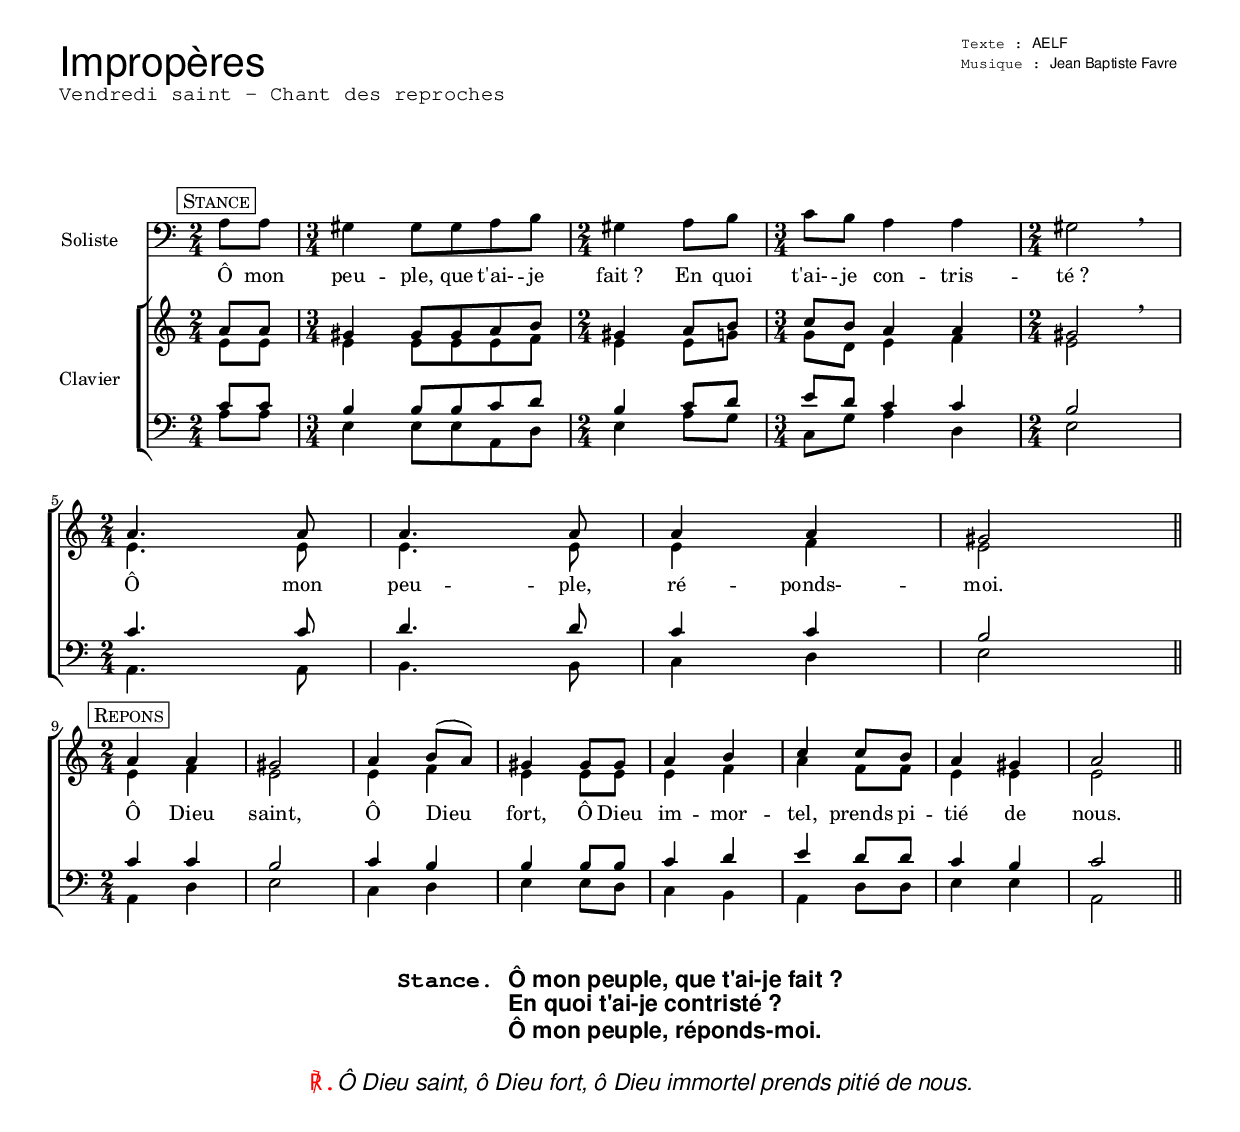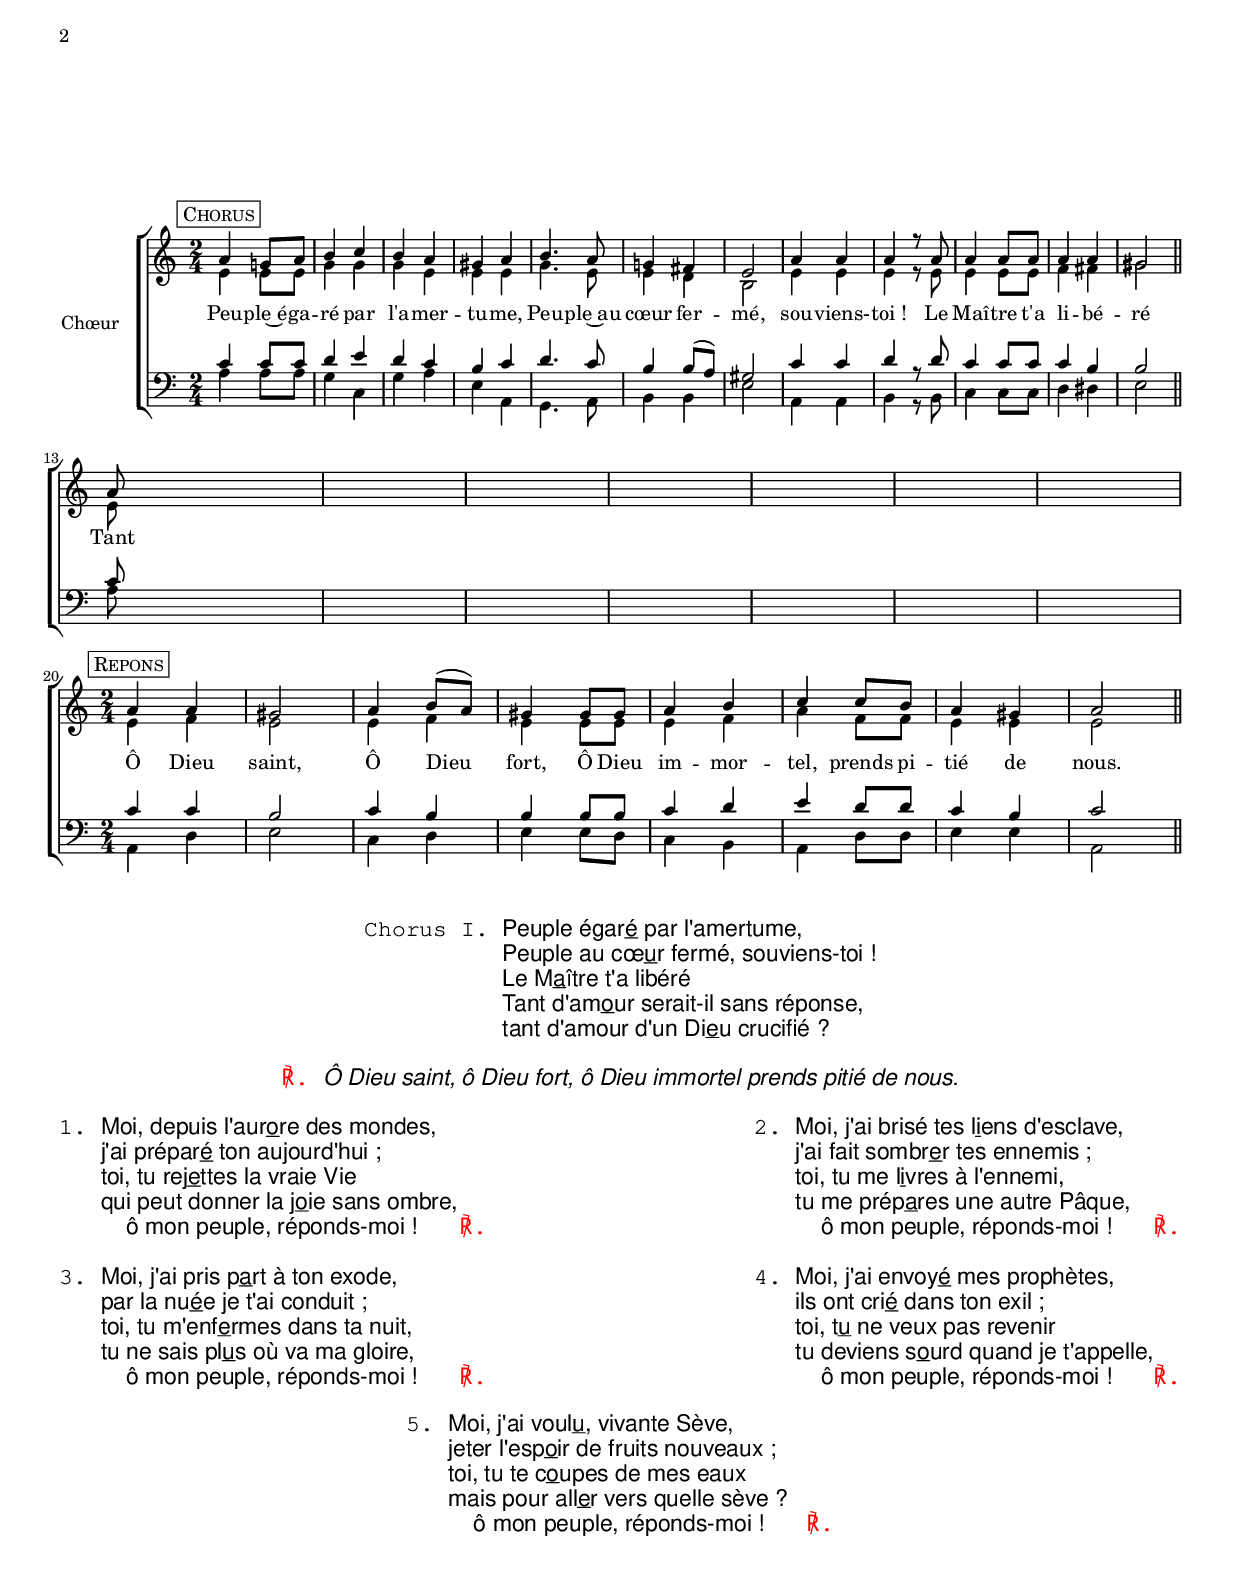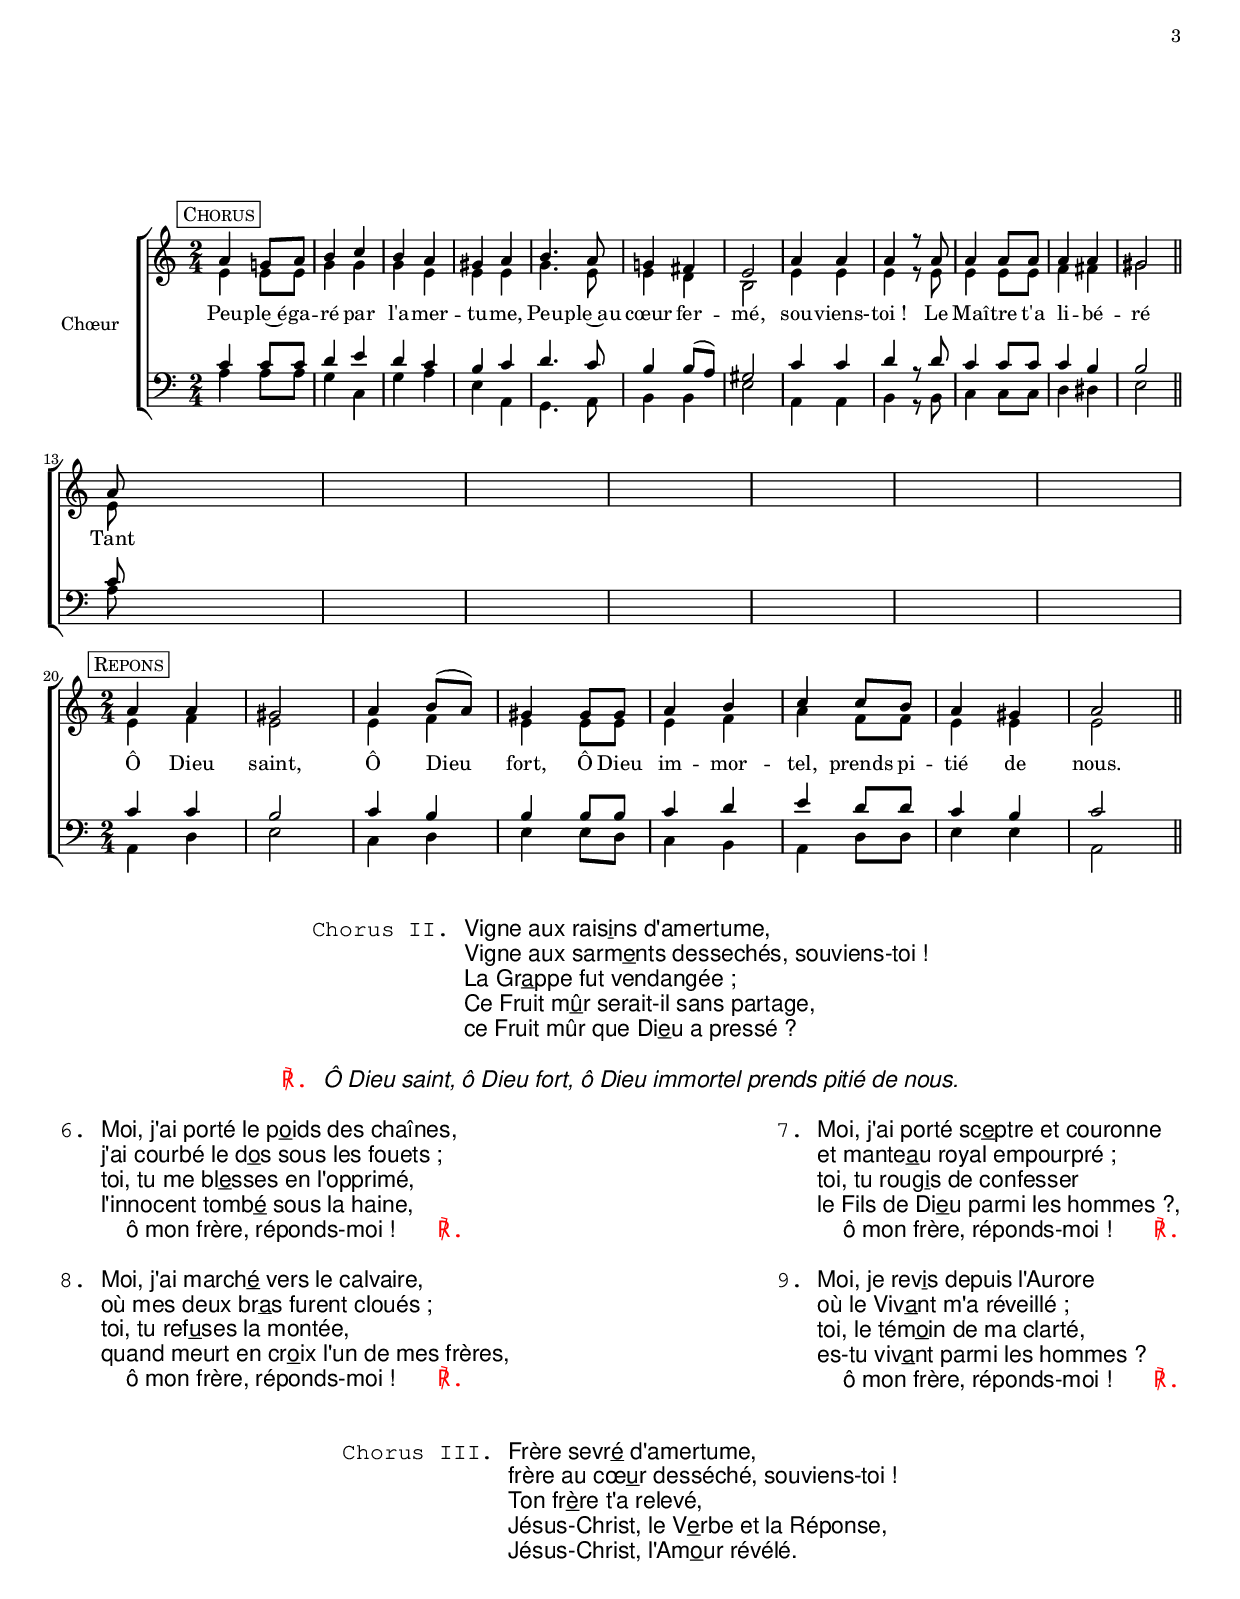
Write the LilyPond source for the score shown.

\version "2.18.2"
\language "english"
%{
  Default settings are needed at the beginning
  because they are used in antiphon & verse music definition
  You can override default values simply by declaring variables again.
%}
\include "../libs/commonFunctions.ily"
\include "../libs/settings.ily"
\include "../libs/translations/fr.ily"

% Global staff size.
% Other sizes will be relative.
% Good to customize to get a "one page only" psalm, when possible
staffCustomSize = 16
#(set-global-staff-size staffCustomSize)

topToMarkupSpacing =
  #'((basic-distance . 3)
     (minimum-distance . 3)
     (padding . 3)
     (stretchability . 3))

markupToSystemSpacing =
  #'((basic-distance . 10)
     (minimum-distance . 10)
     (padding . 10)
     (stretchability . 10))

systemToSystemSpacing =
  #'((basic-distance . 3)
     (minimum-distance . 3)
     (padding . 3)
     (stretchability . 3))

%{
  Default margins in millimeters (equal to 1\cm)
%}
leftMargin = 20
rightMargin = 20
topMargin = 10
bottomMargin = 10

%{
  Margin for two-sided printed scores
  Should be set to false for conductor's score, since it's usualy better
  to have conductor's score printed on one side only when possible
%}
twoSided = ##t
innerMargin = 10
outerMargin = 10

%{
  Fonts settings
%}
fontMusic = "emmentaler"            % default
fontBrace = "emmentaler"            % default
fontRoman = "Latin Modern Roman"
fontSans = "Latin Modern Sans"
fontTypewriter = "Monospace Regular"
fontFactor = 20 % unnecessary if the staff size is default

scoreTitleMarkupSetting = \markup \columns {
  \fill-line {
      \column {
        \line {
          \left-column {
            \vspace #1.1
            \fontsize #7 \sans \fromproperty #'header:title
            \fontsize #1 \typewriter \fromproperty #'header:subtitle
          }
        }
      }
      \column {
        \line {
          \fontsize #-2
          \left-column {
            \line { \concat { \typewriter \fromproperty #'header:poetPrefix \sans \fromproperty #'header:poet \bold " " } }
            \line { \concat { \typewriter \fromproperty #'header:composerPrefix \sans \fromproperty #'header:composer \bold " " } }
            " "
            \typewriter \italic \fromproperty #'header:dedication
          }
        }
      }
    }
}
oddFooterMarkupSetting = \markup {}
\paper {
  markup-system-spacing = \markupToSystemSpacing
  scoreTitleMarkup = \scoreTitleMarkupSetting
  oddFooterMarkup = \oddFooterMarkupSetting
  #(include-special-characters)
}

%%%%%
%%%%% Composition details
%%%%%
title = "Impropères"
real_poet = ""
subtitle = "Vendredi saint - Chant des reproches"
composer = "Jean Baptiste Favre"

global = {
  \key a \minor
  \time 2/4
  }
%%%%%
%%%%%
%%%%%
%%%%%
%%%%%
%%%%%
%%%%%
%%%%%
%%%%%
%%%%%
%%%%%
%%%%% Stance pour soliste et orgue
%%%%%
stanceRhythms = {
  \global
  \markCustom "Stance" \partial 4 s4 \time 3/4 s2. \time 2/4 s2 \time 3/4 s2. \time 2/4 s2 \break
}
stanceMelody = {
  \partial 4 a8 a gs4 gs8 gs a b gs4 a8 b c8 b8 a4 a gs!2 \breathe
  }
stanceLyrics = \lyricmode {
  Ô mon peu -- ple, que t'ai- -- je fait&nbsp;?
  En quoi t'ai- -- je con -- tris -- té&nbsp;?
}
stanceSopranoMusic = \relative c'' { \stanceMelody }
stanceAltoMusic = \relative c' { e8 e e4 e8 e e f  e4 e8 g g8 d8 e4 f e2 }
stanceTenorMusic = \relative c' { c8 c b4 b8 b c d b4 c8 d e8 d8 c4 c4 b2 }
stanceBassMusic = \relative c' { a8 a e4 e8 e a, d e4 a8 g c,8 g'8 a4 d, e2 }
StancePartition = {
  <<
    % Stance pour soliste et orgue
    \new ChoirStaff = "stance2Voices" \with { instrumentName = "Soliste" } <<
      \new Staff = "stanceHighStaff" <<
        \clef "bass"
        \new Voice = "stanceRhythms" { \stanceRhythms }
        \new Voice = "stanceMelody" { \relative c' { \stanceMelody } }
        \new Lyrics \lyricsto "stanceMelody" { \stanceLyrics }
      >>
    >>
    \new ChoirStaff = "stance2Voices" \with { instrumentName = "Clavier" } <<
      \new Staff = "stanceHighStaff" <<
        \clef "treble"
        \new Voice = "stanceRhythms" { \stanceRhythms }
        \new Voice = "stanceSoprano" { \voiceOne  \stanceSopranoMusic }
        \new Voice = "stanceAlto" { \voiceTwo \stanceAltoMusic }
      >>
      \new Staff  = "stanceLowStaff" <<
        \clef "bass"
        \new Voice = "stanceRhythms" \stanceRhythms
        \new Voice = "stanceTenor" { \voiceOne \stanceTenorMusic }
        \new Voice = "stanceBass" { \voiceTwo \stanceBassMusic }
      >>
    >>
  >>
}
%%%%%
%%%%%
%%%%%
%%%%%
%%%%%
%%%%%
%%%%%
%%%%%
%%%%%
%%%%%
%%%%%
%%%%% Répons pour chœur à 4 voix mixtes
%%%%%
stanceReponRhythms = { s2*4 \bar "||" \break }
stanceReponSopranoMusic = \relative c'' { a4. a8 a4. a8 a4 a gs2 }
stanceReponAltoMusic = \relative c' { e4. e8 e4. e8 e4 f e2 }
stanceReponTenorMusic = \relative c' { c4. c8 d4. d8 c4 c b2 }
stanceReponBassMusic = \relative c { a4. a8 b4. b8 c4 d e2 }
stanceReponLyrics = \lyricmode { Ô mon peu -- ple, ré -- ponds- -- moi. }
StanceReponPartition = {
  <<
    % Répons pour chœur à 4 voix mixtes
    \new ChoirStaff = "stanceRepon2Voices" \with { instrumentName = "Chœur" } <<
      \new Staff = "stanceReponHighStaff" <<
        \clef "treble"
        \new Voice = "stanceReponRhythms" \stanceReponRhythms
        \new Voice = "stanceReponSoprano" { \voiceOne \stanceReponSopranoMusic }
        \new Voice = "stanceReponAlto" { \voiceTwo \stanceReponAltoMusic }
      >>
      \new Lyrics \lyricsto "stanceReponSoprano" { \stanceReponLyrics }
      \new Staff  = "stanceReponLowStaff" <<
        \clef "bass"
        \new Voice = "stanceReponRhythms" \stanceReponRhythms
        \new Voice = "stanceReponTenor" { \voiceOne \stanceReponTenorMusic }
        \new Voice = "stanceReponBass" { \voiceTwo \stanceReponBassMusic }
      >>
    >>
  >>
}

%%%%%
%%%%%
%%%%%
%%%%%
%%%%%
%%%%%
%%%%%
%%%%%
%%%%%
%%%%%
%%%%%
%%%%% Antienne pour chœur à 4 voix mixtes
%%%%%
antienneRhythms = \relative c { \markCustom "Repons" s2*8 \bar "||" \break }
antienneSopranoMusic = \relative c'' {
  a4 a4 gs2 a4 b8 (a) gs4 gs8 gs a4 b c c8 b a4 gs a2
}
antienneAltoMusic = \relative c' {
  e4 f e2 e4 f e e8 e e4 f4 a4 f8 f e4 e e2
  }
antienneTenorMusic = \relative c' {
  c4 c4 b2 c4 b b4 b8 b c4 d4 e4 d8 d c4 b c2
  }
antienneBassMusic = \relative c {
  a4 d e2 c4 d e4 e8 d c4 b4 a d8 d e4 e a,2
}

antienneSopranoLyrics = \lyricmode {
  Ô Dieu saint, Ô Dieu fort, Ô Dieu im -- mor -- tel, prends pi -- tié de nous.
  }
AntiennePartition = {
  <<
    % Refrain pour chœur à 4 voix mixtes
    \new ChoirStaff = "antienne2Voices" \with { instrumentName = "Chœur" } <<
      \new Staff = "antienneHighStaff" <<
        \clef "treble"
        \new Voice = "antienneRhythms" { \antienneRhythms }
        \new Voice = "antienneSoprano" { \voiceOne \antienneSopranoMusic }
        \new Voice = "antienneAlto" { \voiceTwo \antienneAltoMusic }
      >>
        \new Lyrics \lyricsto "antienneSoprano" { \antienneSopranoLyrics }
      \new Staff  = "antienneLowStaff" <<
        \clef "bass"
        \new Voice = "antienneRhythms" \antienneRhythms
        \new Voice = "antienneTenor" { \voiceOne \antienneTenorMusic }
        \new Voice = "antienneBass" { \voiceTwo \antienneBassMusic }
      >>
    >>
  >>
}
%%%%%
%%%%%
%%%%%
%%%%%
%%%%%
%%%%%
%%%%%
%%%%%
%%%%%
%%%%%
%%%%%
%%%%% Chorus pour chœur à 4 voix mixtes
%%%%%
chorusOneRhythms = \relative c' { \global \markCustom "Chorus" s2*7 }
chorusOneSopranoMusic = {
  \relative c'' {
    %c4 b8 c d4 c b a g8 g8 \breathe a8 b c4 c b2
    a4 g!8 a b4 c b a gs a b4. a8 g!4 fs e2
  }
}
chorusOneAltoMusic =  \relative c' { e4 e8 e g4 g g e e e g4. e8 e4 d b2 }
chorusOneTenorMusic = \relative c' { c4 c8 c d4 e d c b c d4. c8 b4 b8 (a) gs2}
chorusOneBassMusic = \relative c' { a4 a8 a g4 c, g' a e a,4 g4. a8 b4 b e2 }
chorusOneLyrics = \lyricmode {
  Peu -- ple~é -- ga -- ré par l'a -- mer -- tu -- me,
  Peu -- ple~au cœur fer -- mé,
}

chorusTwoRhythms = \relative c' { s2*7 }
chorusTwoSopranoMusic = \relative c'' { a8 s4. s2*6 }
chorusTwoAltoMusic =  \relative c' { e8 s4. s2*6 }
chorusTwoTenorMusic = \relative c' { c8 s4. s2*6 }
chorusTwoBassMusic = \relative c' { a8 s4. s2*6 }
chorusTwoLyrics = \lyricmode {
  Tant d'a -- mour se -- rait- -- il sans ré -- pon -- se,
  tant d'a -- mour d'un Dieu cru -- ci -- fié&nbsp;?
}
chorusReponRhythms = { s2*5 \bar "||" \break }
chorusReponSopranoMusic = \relative c'' { a4 a a r8 a8 a4 a8 a a4 a gs2 }
chorusReponAltoMusic = \relative c' { e4 e e4 r8 e8 e4 e8 e f4 fs gs2 }
chorusReponTenorMusic = \relative c' { c4 c d4 r8 d8 c4 c8 c c4 b b2 }
chorusReponBassMusic = \relative c { a4 a b4 r8 b8 c4 c8 c d4 ds e2 }
chorusReponLyrics = \lyricmode { sou -- viens- -- toi&nbsp;! Le Maî -- tre t'a li -- bé -- ré }

ChorusPartition = {
  <<
    % Refrain pour chœur à 4 voix mixtes
    \new ChoirStaff = "chorus2Voices" \with { instrumentName = "Chœur" } <<
      \new Staff = "chorusHighStaff" <<
        \clef "treble"
        \new Voice = "chorusRhythms" { \chorusOneRhythms \chorusReponRhythms \chorusTwoRhythms \break }
        \new Voice = "chorusSoprano" { \voiceOne \chorusOneSopranoMusic \chorusReponSopranoMusic \chorusTwoSopranoMusic }
        \new Voice = "chorusAlto" { \voiceTwo \chorusOneAltoMusic \chorusReponAltoMusic \chorusTwoAltoMusic }
      >>
      \new Lyrics \lyricsto "chorusSoprano" { \chorusOneLyrics \chorusReponLyrics \chorusTwoLyrics }
      \new Staff  = "chorusLowStaff" <<
        \clef "bass"
        \new Voice = "chorusRhythms" { \chorusOneRhythms \chorusReponRhythms \chorusTwoRhythms }
        \new Voice = "chorusTenor" { \voiceOne \chorusOneTenorMusic \chorusReponTenorMusic \chorusTwoTenorMusic }
        \new Voice = "chorusBass" { \voiceTwo \chorusOneBassMusic \chorusReponBassMusic \chorusTwoBassMusic }
      >>
    >>
  >>
}


%%%%%%%%%%%%% PARTITION VISUELLE %%%%%%%%%%%%%
\bookpart {
  \score {
    { \StancePartition \StanceReponPartition \AntiennePartition }
    \layout {
        ragged-last = ##f
        \context {
            \Staff
            \RemoveEmptyStaves
        }
    }
    \header {
      title = \title
      subtitle = \subtitle
      composer = \composer
      composerPrefix = \composerPrefix
      poet = \poet
      poetPrefix = \poetPrefix
      dedication = \dedicace
    }
  }
  \markuplist {
    \override #'(font-family . sans)
    \override #'(font-size . 2)
    \column {
      \fill-line {
        \column {
          \concat { \bold { \typewriter "Stance. " "Ô mon peuple, que t'ai-je fait ?" } }
          \concat { \bold { \typewriter "        " "En quoi t'ai-je contristé ?" } }
          \concat { \bold { \typewriter "        " "Ô mon peuple, réponds-moi." } }
        }
      }
    }
    \vspace #1
    \override #'(font-family . sans)
    \override #'(font-size . 2)
    \column {
      \fill-line {
        \column {
          \concat {  \with-color #red { \typewriter "   ℟." } \italic "Ô Dieu saint, ô Dieu fort, ô Dieu immortel prends pitié de nous." }
        }
      }
    }
  }
}
sopranoVerseMusic = \relative c' {
  \cadenzaOn
   f\breve g1  a4 \bar "|"
   f\breve g1  g4 g a \bar "|"
   bf\breve bf1  a4 g g \bar "|"
  }
altoVerseMusic= \relative c' {
  c\breve e1 d4
  d\breve e1 e4 e e
  g\breve f1 f4 f f8[ e]
  }
tenorVerseMusic= \relative c' {
  a\breve g1 f4
  a\breve c1 c4 c cs
  df\breve df!1 df!4 d bf
  }
bassVerseMusic = \relative c {
  f\breve c1 d4
  d\breve c1 c4 bf a
  bf\breve g1 bf4 b8[ d] c4
  }


\bookpart {
  \score {
    { \ChorusPartition \AntiennePartition }
    \layout {
        ragged-last = ##f
        \context {
            \Staff
            \RemoveEmptyStaves
        }
    }
    \header {
      title = ##f
      subtitle = ##f
      composer = ##f
      composerPrefix = ##f
      poet = ##f
      poetPrefix = ##f
      dedication = ##f
    }
  }
  \markuplist {
    \override #'(font-family . sans)
    \override #'(font-size . 2)
    \column {
      \fill-line {
        \column {
          \concat { \typewriter "Chorus I. " "Peuple égar" \underline é " par l'amertume," }
          \concat { \typewriter "          " "Peuple au cœ" \underline u "r fermé, souviens-toi&nbsp;!" }
          \concat { \typewriter "          " "Le M" \underline a "ître t'a libéré" }
          \concat { \typewriter "          " "Tant d'am" \underline o "ur serait-il sans réponse," }
          \concat { \typewriter "          " "tant d'amour d'un Di" \underline e "u crucifié&nbsp;?" }
        }
      }
      \vspace #1
      \column {
        \fill-line {
          \column {
            \concat { \with-color #red { \typewriter "℟. " } \italic { "Ô Dieu saint, ô Dieu fort, ô Dieu immortel prends pitié de nous." } }
          }
        }
      }
      \vspace #1
      \fill-line {
        \left-column{
          \concat { \typewriter "1. " "Moi, depuis l'aur" \underline o "re des mondes," }
          \concat { \typewriter "   " "j'ai prépar" \underline é " ton aujourd'hui&nbsp;;" }
          \concat { \typewriter "   " "toi, tu rej" \underline e "ttes la vraie Vie" }
          \concat { \typewriter "   " "qui peut donner la j" \underline o "ie sans ombre," }
          \concat { \typewriter "   " "    ô mon peuple, réponds-moi&nbsp;!" \with-color #red { \typewriter "   ℟." } }
          \vspace #1
          \concat { \typewriter "3. " "Moi, j'ai pris p" \underline a "rt à ton exode," }
          \concat { \typewriter "   " "par la nu" \underline é "e je t'ai conduit&nbsp;;" }
          \concat { \typewriter "   " "toi, tu m'enf" \underline e "rmes dans ta nuit," }
          \concat { \typewriter "   " "tu ne sais pl" \underline u "s où va ma gloire," }
          \concat { \typewriter "   " "    ô mon peuple, réponds-moi&nbsp;!" \with-color #red { \typewriter "   ℟." } }
        }
        \hspace #1
        \left-column {
          \concat { \typewriter "2. " "Moi, j'ai brisé tes l" \underline i "ens d'esclave," }
          \concat { \typewriter "   " "j'ai fait sombr" \underline e "r tes ennemis&nbsp;;" }
          \concat { \typewriter "   " "toi, tu me l" \underline i "vres à l'ennemi," }
          \concat { \typewriter "   " "tu me prép" \underline a "res une autre Pâque," }
          \concat { \typewriter "   " "    ô mon peuple, réponds-moi&nbsp;!" \with-color #red { \typewriter "   ℟." } }
          \vspace #1
          \concat { \typewriter "4. " "Moi, j'ai envoy" \underline é " mes prophètes," }
          \concat { \typewriter "   " "ils ont cri" \underline é " dans ton exil&nbsp;;" }
          \concat { \typewriter "   " "toi, t" \underline u " ne veux pas revenir" }
          \concat { \typewriter "   " "tu deviens s" \underline o "urd quand je t'appelle," }
          \concat { \typewriter "   " "    ô mon peuple, réponds-moi&nbsp;!" \with-color #red { \typewriter "   ℟." } }
        }
      }
      \vspace #1
      \fill-line {
        \column {
          \concat { \typewriter "5. " "Moi, j'ai voul" \underline u ", vivante Sève," }
          \concat { \typewriter "   " "jeter l'esp" \underline o "ir de fruits nouveaux&nbsp;;" }
          \concat { \typewriter "   " "toi, tu te c" \underline o "upes de mes eaux" }
          \concat { \typewriter "   " "mais pour all" \underline e "r vers quelle sève&nbsp;?" }
          \concat { \typewriter "   " "    ô mon peuple, réponds-moi&nbsp;!" \with-color #red { \typewriter "   ℟." } }
        }
      }
    }
  }
}
\bookpart {
  \score {
    { \ChorusPartition \AntiennePartition }
    \layout {
        ragged-last = ##f
        \context {
            \Staff
            \RemoveEmptyStaves
        }
    }
    \header {
      title = ##f
      subtitle = ##f
      composer = ##f
      composerPrefix = ##f
      poet = ##f
      poetPrefix = ##f
      dedication = ##f
    }
  }
  \markuplist {
    \override #'(font-family . sans)
    \override #'(font-size . 2)
    \column {
      \fill-line {
        \column {
          \concat { \typewriter "Chorus II. " "Vigne aux rais" \underline i "ns d'amertume," }
          \concat { \typewriter "           " "Vigne aux sarm" \underline e "nts dessechés, souviens-toi&nbsp;!" }
          \concat { \typewriter "           " "La Gr" \underline a "ppe fut vendangée&nbsp;;" }
          \concat { \typewriter "           " "Ce Fruit m" \underline û "r serait-il sans partage," }
          \concat { \typewriter "           " "ce Fruit mûr que Di" \underline e "u a pressé&nbsp;?" }
        }
      }
      \vspace #1
      \column {
        \fill-line {
          \column {
            \concat { \with-color #red { \typewriter "℟. " } \italic { "Ô Dieu saint, ô Dieu fort, ô Dieu immortel prends pitié de nous." } }
          }
        }
      }
      \vspace #1
      \fill-line {
        \left-column{
          \concat { \typewriter "6. " "Moi, j'ai porté le p" \underline o "ids des chaînes," }
          \concat { \typewriter "   " "j'ai courbé le d" \underline o "s sous les fouets&nbsp;;" }
          \concat { \typewriter "   " "toi, tu me bl" \underline e "sses en l'opprimé," }
          \concat { \typewriter "   " "l'innocent tomb" \underline é " sous la haine," }
          \concat { \typewriter "   " "    ô mon frère, réponds-moi&nbsp;!" \with-color #red { \typewriter "   ℟." } }
          \vspace #1
          \concat { \typewriter "8. " "Moi, j'ai march" \underline é " vers le calvaire," }
          \concat { \typewriter "   " "où mes deux br" \underline a "s furent cloués&nbsp;;" }
          \concat { \typewriter "   " "toi, tu ref" \underline u "ses la montée," }
          \concat { \typewriter "   " "quand meurt en cr" \underline o "ix l'un de mes frères," }
          \concat { \typewriter "   " "    ô mon frère, réponds-moi&nbsp;!" \with-color #red { \typewriter "   ℟." } }
        }
        \hspace #1
        \left-column {
          \concat { \typewriter "7. " "Moi, j'ai porté sc" \underline e "ptre et couronne" }
          \concat { \typewriter "   " "et mante" \underline a "u royal empourpré&nbsp;;" }
          \concat { \typewriter "   " "toi, tu roug" \underline i "s de confesser" }
          \concat { \typewriter "   " "le Fils de Di" \underline e "u parmi les hommes&nbsp;?," }
          \concat { \typewriter "   " "    ô mon frère, réponds-moi&nbsp;!" \with-color #red { \typewriter "   ℟." } }
          \vspace #1
          \concat { \typewriter "9. " "Moi, je rev" \underline i "s depuis l'Aurore" }
          \concat { \typewriter "   " "où le Viv" \underline a "nt m'a réveillé&nbsp;;" }
          \concat { \typewriter "   " "toi, le tém" \underline o "in de ma clarté," }
          \concat { \typewriter "   " "es-tu viv" \underline a "nt parmi les hommes&nbsp;?" }
          \concat { \typewriter "   " "    ô mon frère, réponds-moi&nbsp;!" \with-color #red { \typewriter "   ℟." } }
        }
      }
    }
    \vspace #2
    \override #'(font-family . sans)
    \override #'(font-size . 2)
    \fill-line {
      \column {
        \concat { \typewriter "Chorus III. " "Frère sevr" \underline é " d'amertume," }
        \concat { \typewriter "            " "frère au cœ" \underline u "r desséché, souviens-toi&nbsp;!" }
        \concat { \typewriter "            " "Ton fr" \underline è "re t'a relevé," }
        \concat { \typewriter "            " "Jésus-Christ, le V" \underline e "rbe et la Réponse," }
        \concat { \typewriter "            " "Jésus-Christ, l'Am" \underline o "ur révélé." }
      }
    }
  }
}